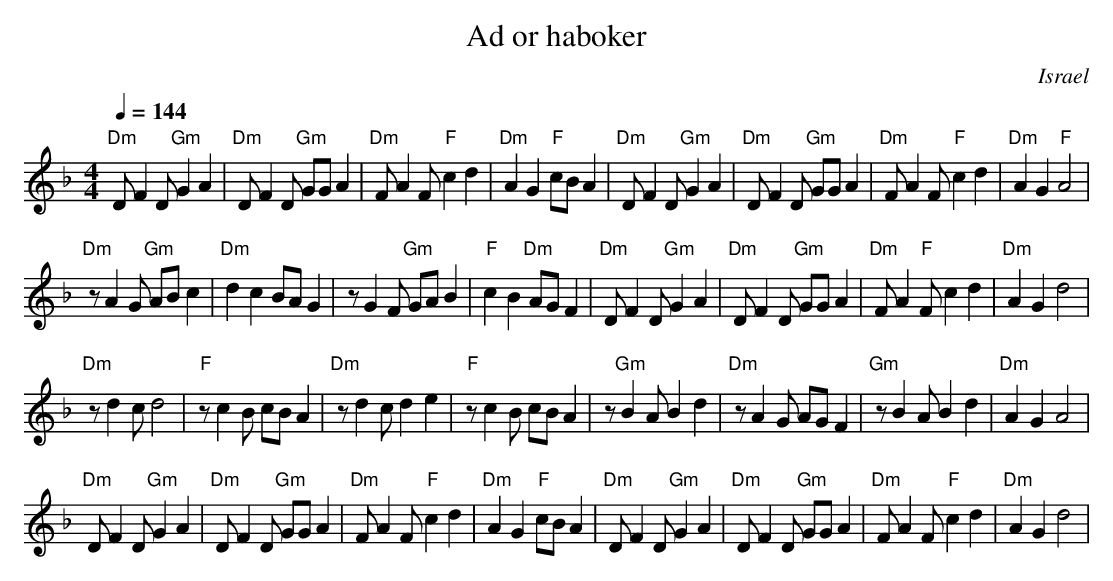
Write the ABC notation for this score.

X:1
T: Ad or haboker
L: 1/8
O: Israel
M: 4/4
Q: 1/4=144
K: Dm
"Dm" D F2 D "Gm" G2 A2|"Dm" D F2 D "Gm"  GG A2 |"Dm" F A2 F "F" c2 d2|"Dm" A2 G2 "F" cB A2|\
"Dm" D F2 D "Gm" G2 A2| "Dm" D F2 D "Gm" GG A2|"Dm" F A2 F "F" c2 d2|"Dm" A2 G2 "F" A4|
"Dm" z A2 G "Gm" AB c2| "Dm" d2 c2 BA G2| z G2 F "Gm"  GA B2| "F" c2 B2 "Dm" AG F2|\
"Dm" D F2 D "Gm"  G2 A2|"Dm" D F2 D "Gm" GG A2|"Dm" F A2 "F" F c2 d2|"Dm" A2 G2 d4|
"Dm" z d2 c d4|"F" z c2 B cB A2|"Dm" z d2 c d2 e2|"F" z c2 B cB A2|\
z"Gm" B2 A B2 d2|"Dm" z A2 G AG F2|"Gm" z B2 A B2 d2 |"Dm" A2 G2 A4|
"Dm" D F2 D "Gm" G2 A2|"Dm" D F2 D "Gm"  GG A2 |"Dm" F A2 F "F" c2 d2|"Dm" A2 G2 "F" cB A2|\
"Dm" D F2 D "Gm" G2 A2|"Dm" D F2 D "Gm"  GG A2 |"Dm" F A2 F "F" c2 d2|"Dm" A2 G2 d4|
